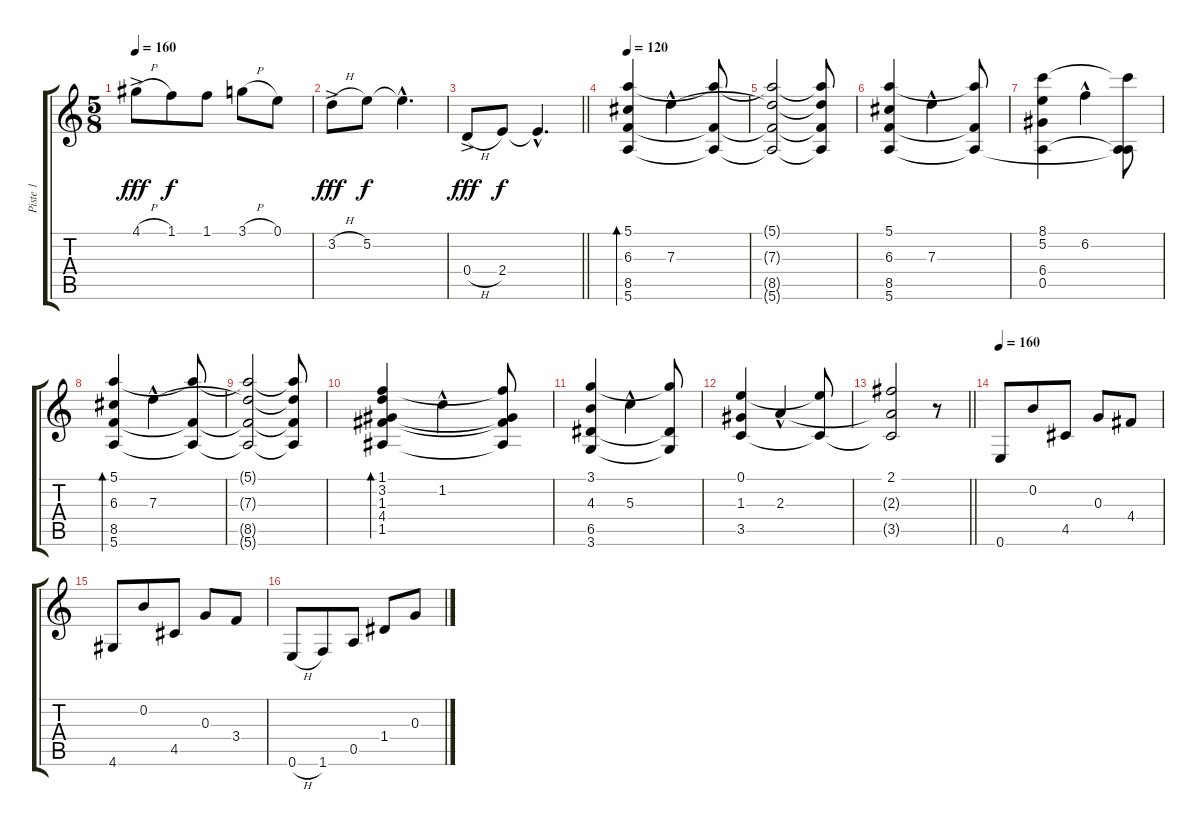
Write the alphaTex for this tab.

\track ("Piste 1" "Piste 1") {instrument acousticguitarnylon}
\staff {score tabs}
\tuning (E4 B3 G3 D3 A2 E2) {hide}
\ts (5 8)
\tempo 160
\clef g2
\ks c
4.1{h ac}.8{dy fff} 1.1.8{dy f} 1.1.8 3.1{h}.8 0.1.8 |
3.2{h ac}.8{dy fff} 5.2.8{dy f} 5.2{hac t}.4{d} |
\barLineRight lightlight
0.4{h ac}.8{dy fff} 2.4.8{dy f} 2.4{hac t}.4{d} |
\tempo 120
(5.1 6.3 8.5 5.6).4{bd 480} 7.3{hac}.4 (5.1{t} 8.5{t} 5.6{t}).8 |
(5.1{t} 7.3{t} 8.5{t} 5.6{t}).2 (5.1{t} 7.3{t} 8.5{t} 5.6{t}).8 |
(5.1 6.3 8.5 5.6).4 7.3{hac}.4 (5.1{t} 8.5{t} 5.6{t}).8 |
(8.1 5.2 6.4 0.5).4 6.2{hac}.4 (8.1{t} 0.5{t} 5.6{t}).8 |
(5.1 6.3 8.5 5.6).4{bd 480} 7.3{hac}.4 (5.1{t} 8.5{t} 5.6{t}).8 |
(5.1{t} 7.3{t} 8.5{t} 5.6{t}).2 (5.1{t} 7.3{t} 8.5{t} 5.6{t}).8 |
(1.1 3.2 1.3 4.4 1.5).4{bd 480} 1.2{hac}.4 (1.1{t} 1.3{t} 4.4{t} 1.5{t}).8 |
(3.1 4.3 6.5 3.6).4 5.3{hac}.4 (3.1{t} 6.5{t} 3.6{t}).8 |
(0.1 1.3 3.5).4 2.3{hac}.4 (0.1{t} 3.5{t}).8 |
\barLineRight lightlight
(2.1 2.3{t} 3.5{t}).2 r.8 |
\tempo 160
0.6.8 0.2.8 4.5.8 0.3.8 4.4.8 |
4.6.8 0.2.8 4.5.8 0.3.8 3.4.8 |
0.6{h}.8 1.6.8 0.5.8 1.4.8 0.3.8
